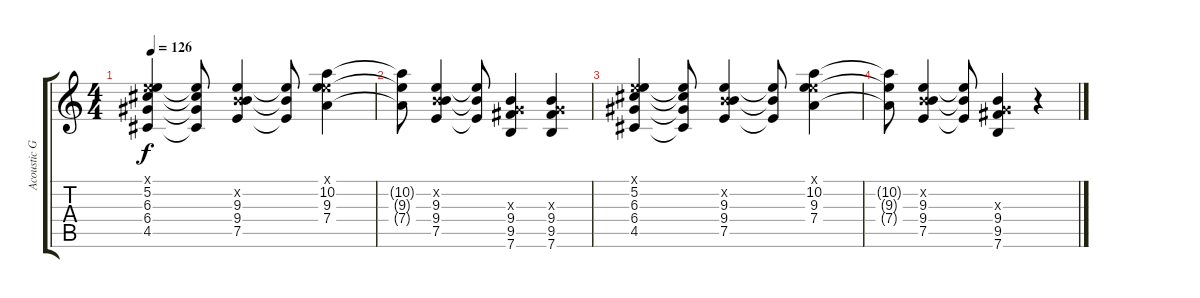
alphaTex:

\track ("Acoustic Guitar" "Acoustic G") {instrument acousticguitarnylon}
\staff {score tabs}
\tuning (E4 B3 G3 D3 A2 E2) {hide}
\ts (4 4)
\tempo 126
\clef g2
\ks c
(0.1{x} 5.2 6.3 6.4 4.5).4{dy f} (5.2{t} 6.3{t} 6.4{t} 4.5{t}).8 (0.2{x} 9.3 9.4 7.5).4 (9.3{t} 9.4{t} 7.5{t}).8 (0.1{x} 10.2 9.3 7.4).4 |
(10.2{t} 9.3{t} 7.4{t}).8 (0.2{x} 9.3 9.4 7.5).4 (9.3{t} 9.4{t} 7.5{t}).8 (0.3{x} 9.4 9.5 7.6).4 (0.3{x} 9.4 9.5 7.6).4 |
(0.1{x} 5.2 6.3 6.4 4.5).4 (5.2{t} 6.3{t} 6.4{t} 4.5{t}).8 (0.2{x} 9.3 9.4 7.5).4 (9.3{t} 9.4{t} 7.5{t}).8 (0.1{x} 10.2 9.3 7.4).4 |
(10.2{t} 9.3{t} 7.4{t}).8 (0.2{x} 9.3 9.4 7.5).4 (9.3{t} 9.4{t} 7.5{t}).8 (0.3{x} 9.4 9.5 7.6).4 r.4
